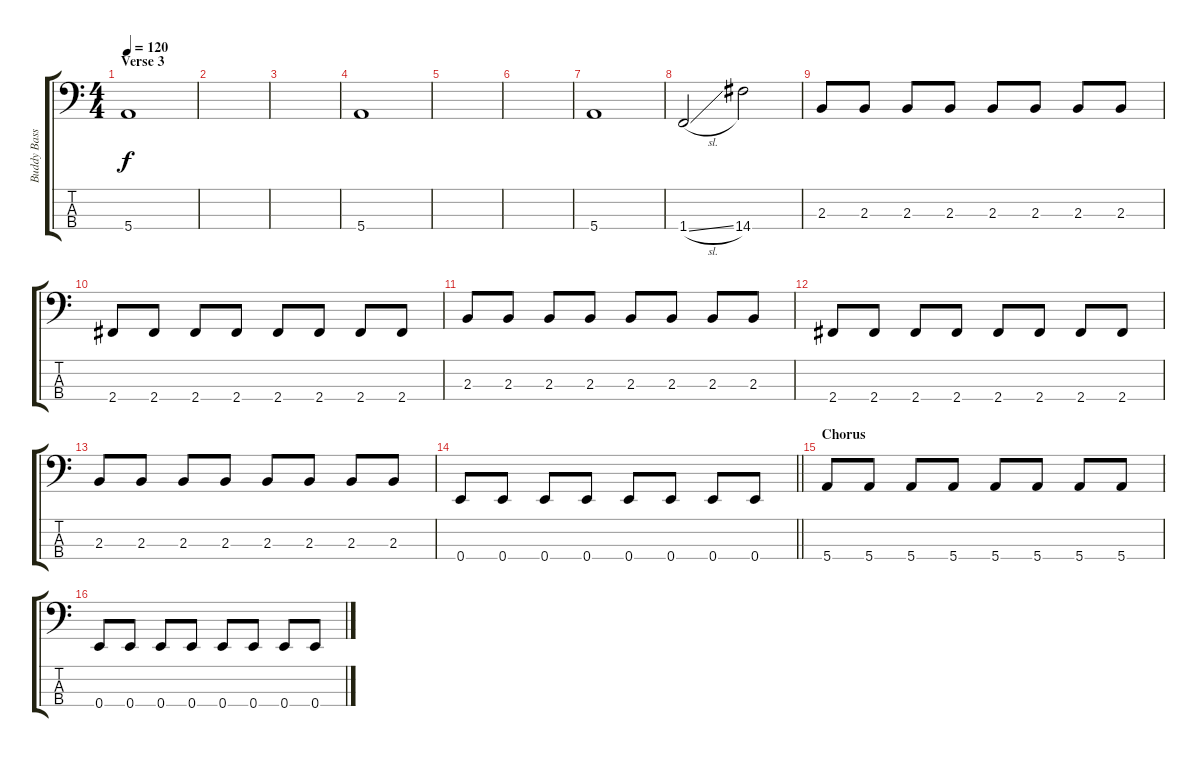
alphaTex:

\track ("Buddy Bass" "Buddy Bass") {instrument electricbassfinger}
\staff {score tabs}
\tuning (G2 D2 A1 E1) {hide}
\ts (4 4)
\section ("" "Verse 3")
\tempo 120
\clef f4
\ks c
5.4.1{dy f} |
|
|
5.4.1 |
|
|
5.4.1 |
1.4{sl}.2 14.4.2 |
2.3.8 2.3.8 2.3.8 2.3.8 2.3.8 2.3.8 2.3.8 2.3.8 |
2.4.8 2.4.8 2.4.8 2.4.8 2.4.8 2.4.8 2.4.8 2.4.8 |
2.3.8 2.3.8 2.3.8 2.3.8 2.3.8 2.3.8 2.3.8 2.3.8 |
2.4.8 2.4.8 2.4.8 2.4.8 2.4.8 2.4.8 2.4.8 2.4.8 |
2.3.8 2.3.8 2.3.8 2.3.8 2.3.8 2.3.8 2.3.8 2.3.8 |
\barLineRight lightlight
0.4.8 0.4.8 0.4.8 0.4.8 0.4.8 0.4.8 0.4.8 0.4.8 |
\section ("" "Chorus")
5.4.8 5.4.8 5.4.8 5.4.8 5.4.8 5.4.8 5.4.8 5.4.8 |
0.4.8 0.4.8 0.4.8 0.4.8 0.4.8 0.4.8 0.4.8 0.4.8
